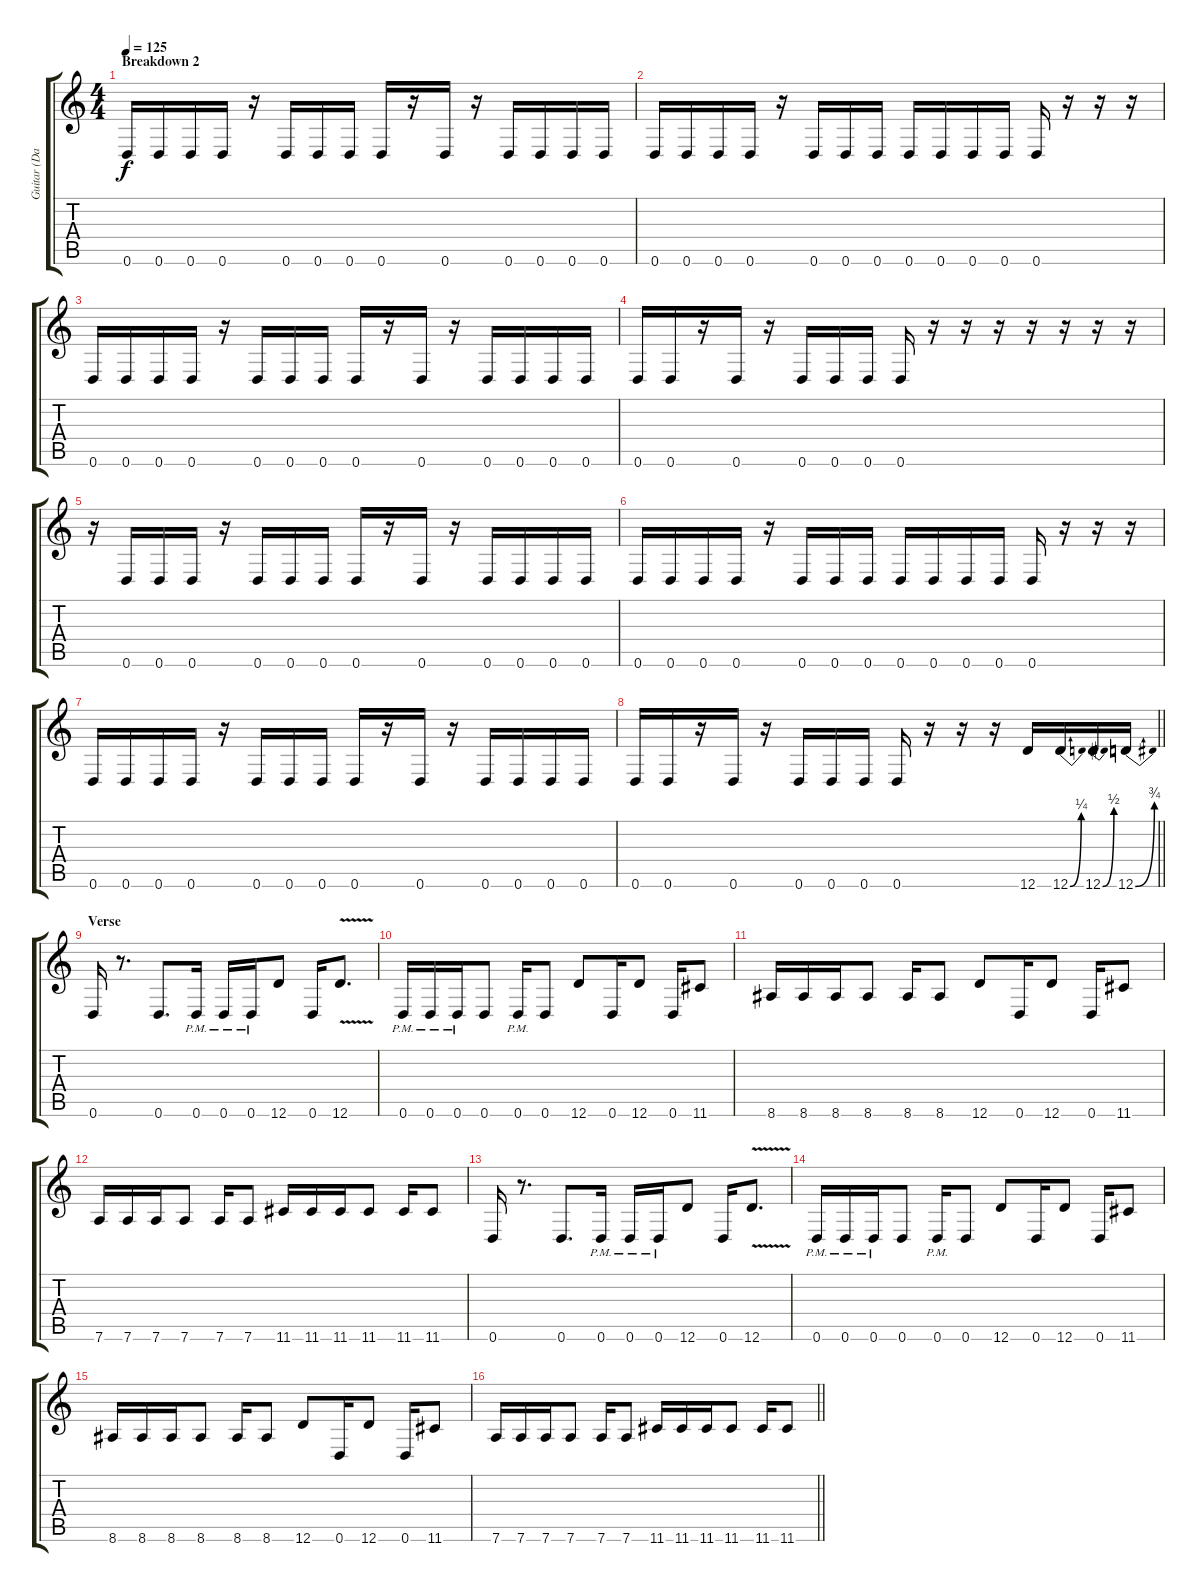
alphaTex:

\track ("Guitar (Dani)" "Guitar (Da") {instrument distortionguitar}
\staff {score tabs}
\tuning (E4 B3 G3 D3 A2 D2) {hide}
\ts (4 4)
\section ("" "Breakdown 2")
\tempo 125
\clef g2
\ks c
0.6.16{dy f} 0.6.16 0.6.16 0.6.16 r.16 0.6.16 0.6.16 0.6.16 0.6.16 r.16 0.6.16 r.16 0.6.16 0.6.16 0.6.16 0.6.16 |
0.6.16 0.6.16 0.6.16 0.6.16 r.16 0.6.16 0.6.16 0.6.16 0.6.16 0.6.16 0.6.16 0.6.16 0.6.16 r.16 r.16 r.16 |
0.6.16 0.6.16 0.6.16 0.6.16 r.16 0.6.16 0.6.16 0.6.16 0.6.16 r.16 0.6.16 r.16 0.6.16 0.6.16 0.6.16 0.6.16 |
0.6.16 0.6.16 r.16 0.6.16 r.16 0.6.16 0.6.16 0.6.16 0.6.16 r.16 r.16 r.16 r.16 r.16 r.16 r.16 |
r.16 0.6.16 0.6.16 0.6.16 r.16 0.6.16 0.6.16 0.6.16 0.6.16 r.16 0.6.16 r.16 0.6.16 0.6.16 0.6.16 0.6.16 |
0.6.16 0.6.16 0.6.16 0.6.16 r.16 0.6.16 0.6.16 0.6.16 0.6.16 0.6.16 0.6.16 0.6.16 0.6.16 r.16 r.16 r.16 |
0.6.16 0.6.16 0.6.16 0.6.16 r.16 0.6.16 0.6.16 0.6.16 0.6.16 r.16 0.6.16 r.16 0.6.16 0.6.16 0.6.16 0.6.16 |
\barLineRight lightlight
0.6.16 0.6.16 r.16 0.6.16 r.16 0.6.16 0.6.16 0.6.16 0.6.16 r.16 r.16 r.16 12.6.16 12.6{be (bend 0 0 60 1)}.16 12.6{be (bend 0 0 60 2)}.16 12.6{be (bend 0 0 60 3)}.16 |
\section ("" "Verse")
0.6.16 r.8{d} 0.6.8{d} 0.6{pm}.16 0.6{pm}.16 0.6{pm}.16 12.6.8 0.6.16 12.6{v}.8{d} |
0.6{pm}.16 0.6{pm}.16 0.6{pm}.16 0.6.8 0.6{pm}.16 0.6.8 12.6.8 0.6.16 12.6.8 0.6.16 11.6.8 |
8.6.16 8.6.16 8.6.16 8.6.8 8.6.16 8.6.8 12.6.8 0.6.16 12.6.8 0.6.16 11.6.8 |
7.6.16 7.6.16 7.6.16 7.6.8 7.6.16 7.6.8 11.6.16 11.6.16 11.6.16 11.6.8 11.6.16 11.6.8 |
0.6.16 r.8{d} 0.6.8{d} 0.6{pm}.16 0.6{pm}.16 0.6{pm}.16 12.6.8 0.6.16 12.6{v}.8{d} |
0.6{pm}.16 0.6{pm}.16 0.6{pm}.16 0.6.8 0.6{pm}.16 0.6.8 12.6.8 0.6.16 12.6.8 0.6.16 11.6.8 |
8.6.16 8.6.16 8.6.16 8.6.8 8.6.16 8.6.8 12.6.8 0.6.16 12.6.8 0.6.16 11.6.8 |
\barLineRight lightlight
7.6.16 7.6.16 7.6.16 7.6.8 7.6.16 7.6.8 11.6.16 11.6.16 11.6.16 11.6.8 11.6.16 11.6.8
